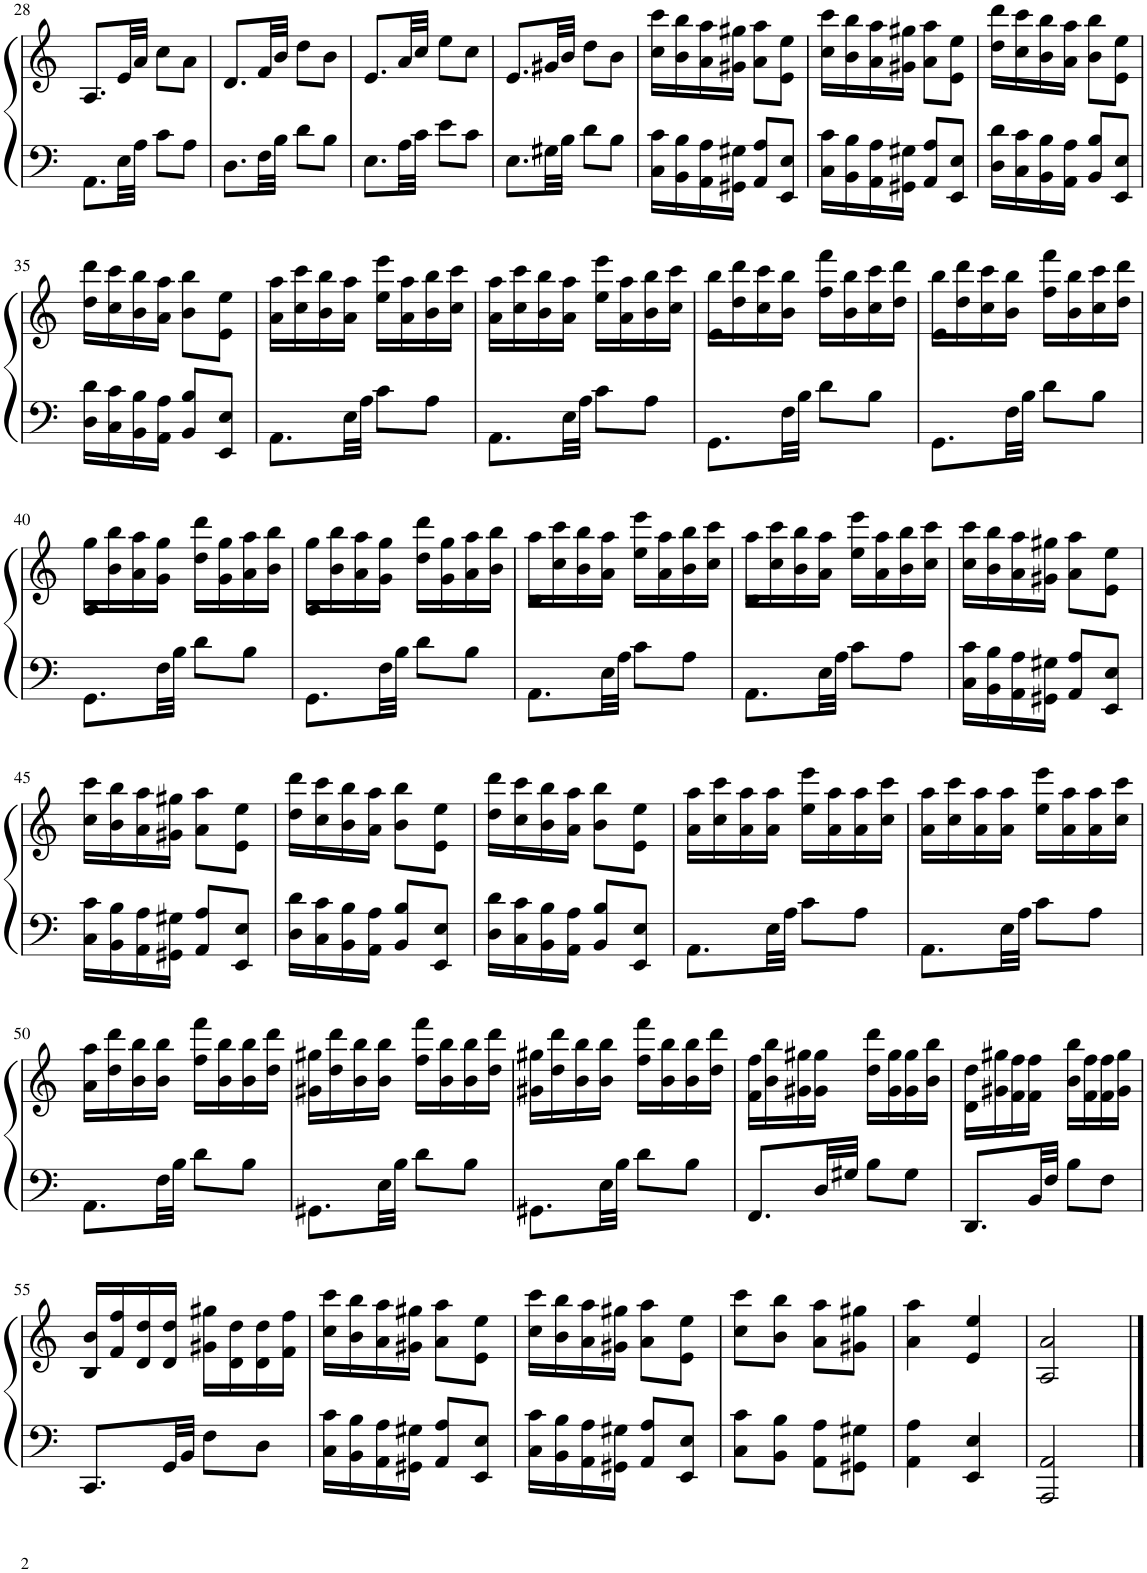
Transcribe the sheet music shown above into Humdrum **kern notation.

**kern	**kern
*part1	*part1
*staff2	*staff1
*I"Piano	*
*I'Pno.	*
!!LO:PB:g=z
*clefF4	*clefG2
*k[]	*k[]
*M2/4	*M2/4
=28	=28
8.AA\L	8.A/L
32E\LL	32e/LL
32A\JJJ	32a/JJJ
8c\L	8cc\L
8A\J	8a\J
=29	=29
8.D\L	8.d/L
32F\LL	32f/LL
32B\JJJ	32b/JJJ
8d\L	8dd\L
8B\J	8b\J
=30	=30
8.E\L	8.e/L
32A\LL	32a/LL
32c\JJJ	32cc/JJJ
8e\L	8ee\L
8c\J	8cc\J
=31	=31
8.E\L	8.e/L
32G#X\LL	32g#X/LL
32B\JJJ	32b/JJJ
8d\L	8dd\L
8B\J	8b\J
=32	=32
16C\ 16c\LL	16cc\ 16ccc\LL
16BB\ 16B\	16b\ 16bb\
16AA\ 16A\	16a\ 16aa\
16GG#X\ 16G#X\JJ	16g#X\ 16gg#X\JJ
8AA/ 8A/L	8a\ 8aa\L
8EE/ 8E/J	8e\ 8ee\J
=33	=33
16C\ 16c\LL	16cc\ 16ccc\LL
16BB\ 16B\	16b\ 16bb\
16AA\ 16A\	16a\ 16aa\
16GG#X\ 16G#X\JJ	16g#X\ 16gg#X\JJ
8AA/ 8A/L	8a\ 8aa\L
8EE/ 8E/J	8e\ 8ee\J
=34	=34
16D\ 16d\LL	16dd\ 16ddd\LL
16C\ 16c\	16cc\ 16ccc\
16BB\ 16B\	16b\ 16bb\
16AA\ 16A\JJ	16a\ 16aa\JJ
8BB/ 8B/L	8b\ 8bb\L
8EE/ 8E/J	8e\ 8ee\J
!!LO:LB:g=z
=35	=35
16D\ 16d\LL	16dd\ 16ddd\LL
16C\ 16c\	16cc\ 16ccc\
16BB\ 16B\	16b\ 16bb\
16AA\ 16A\JJ	16a\ 16aa\JJ
8BB/ 8B/L	8b\ 8bb\L
8EE/ 8E/J	8e\ 8ee\J
=36	=36
8.AA\L	16a\ 16aa\LL
.	16cc\ 16ccc\
.	16b\ 16bb\
32E\LL	16a\ 16aa\JJ
32A\JJJ	.
8c\L	16ee\ 16eee\LL
.	16a\ 16aa\
8A\J	16b\ 16bb\
.	16cc\ 16ccc\JJ
=37	=37
8.AA\L	16a\ 16aa\LL
.	16cc\ 16ccc\
.	16b\ 16bb\
32E\LL	16a\ 16aa\JJ
32A\JJJ	.
8c\L	16ee\ 16eee\LL
.	16a\ 16aa\
8A\J	16b\ 16bb\
.	16cc\ 16ccc\JJ
=38	=38
8.GG\L	16b\ 16bb\LL
.	16dd\ 16ddd\
.	16cc\ 16ccc\
32F\LL	16b\ 16bb\JJ
32B\JJJ	.
8d\L	16ff\ 16fff\LL
.	16b\ 16bb\
8B\J	16cc\ 16ccc\
.	16dd\ 16ddd\JJ
=39	=39
8.GG\L	16b\ 16bb\LL
.	16dd\ 16ddd\
.	16cc\ 16ccc\
32F\LL	16b\ 16bb\JJ
32B\JJJ	.
8d\L	16ff\ 16fff\LL
.	16b\ 16bb\
8B\J	16cc\ 16ccc\
.	16dd\ 16ddd\JJ
!!LO:LB:g=z
=40	=40
8.GG\L	16g\ 16gg\LL
.	16b\ 16bb\
.	16a\ 16aa\
32F\LL	16g\ 16gg\JJ
32B\JJJ	.
8d\L	16dd\ 16ddd\LL
.	16g\ 16gg\
8B\J	16a\ 16aa\
.	16b\ 16bb\JJ
=41	=41
8.GG\L	16g\ 16gg\LL
.	16b\ 16bb\
.	16a\ 16aa\
32F\LL	16g\ 16gg\JJ
32B\JJJ	.
8d\L	16dd\ 16ddd\LL
.	16g\ 16gg\
8B\J	16a\ 16aa\
.	16b\ 16bb\JJ
=42	=42
8.AA\L	16a\ 16aa\LL
.	16cc\ 16ccc\
.	16b\ 16bb\
32E\LL	16a\ 16aa\JJ
32A\JJJ	.
8c\L	16ee\ 16eee\LL
.	16a\ 16aa\
8A\J	16b\ 16bb\
.	16cc\ 16ccc\JJ
=43	=43
8.AA\L	16a\ 16aa\LL
.	16cc\ 16ccc\
.	16b\ 16bb\
32E\LL	16a\ 16aa\JJ
32A\JJJ	.
8c\L	16ee\ 16eee\LL
.	16a\ 16aa\
8A\J	16b\ 16bb\
.	16cc\ 16ccc\JJ
=44	=44
16C\ 16c\LL	16cc\ 16ccc\LL
16BB\ 16B\	16b\ 16bb\
16AA\ 16A\	16a\ 16aa\
16GG#X\ 16G#X\JJ	16g#X\ 16gg#X\JJ
8AA/ 8A/L	8a\ 8aa\L
8EE/ 8E/J	8e\ 8ee\J
!!LO:LB:g=z
=45	=45
16C\ 16c\LL	16cc\ 16ccc\LL
16BB\ 16B\	16b\ 16bb\
16AA\ 16A\	16a\ 16aa\
16GG#X\ 16G#X\JJ	16g#X\ 16gg#X\JJ
8AA/ 8A/L	8a\ 8aa\L
8EE/ 8E/J	8e\ 8ee\J
=46	=46
16D\ 16d\LL	16dd\ 16ddd\LL
16C\ 16c\	16cc\ 16ccc\
16BB\ 16B\	16b\ 16bb\
16AA\ 16A\JJ	16a\ 16aa\JJ
8BB/ 8B/L	8b\ 8bb\L
8EE/ 8E/J	8e\ 8ee\J
=47	=47
16D\ 16d\LL	16dd\ 16ddd\LL
16C\ 16c\	16cc\ 16ccc\
16BB\ 16B\	16b\ 16bb\
16AA\ 16A\JJ	16a\ 16aa\JJ
8BB/ 8B/L	8b\ 8bb\L
8EE/ 8E/J	8e\ 8ee\J
=48	=48
8.AA\L	16a\ 16aa\LL
.	16cc\ 16ccc\
.	16a\ 16aa\
32E\LL	16a\ 16aa\JJ
32A\JJJ	.
8c\L	16ee\ 16eee\LL
.	16a\ 16aa\
8A\J	16a\ 16aa\
.	16cc\ 16ccc\JJ
=49	=49
8.AA\L	16a\ 16aa\LL
.	16cc\ 16ccc\
.	16a\ 16aa\
32E\LL	16a\ 16aa\JJ
32A\JJJ	.
8c\L	16ee\ 16eee\LL
.	16a\ 16aa\
8A\J	16a\ 16aa\
.	16cc\ 16ccc\JJ
!!LO:LB:g=z
=50	=50
8.AA\L	16a\ 16aa\LL
.	16dd\ 16ddd\
.	16b\ 16bb\
32F\LL	16b\ 16bb\JJ
32B\JJJ	.
8d\L	16ff\ 16fff\LL
.	16b\ 16bb\
8B\J	16b\ 16bb\
.	16dd\ 16ddd\JJ
=51	=51
8.GG#X\L	16g#X\ 16gg#X\LL
.	16dd\ 16ddd\
.	16b\ 16bb\
32E\LL	16b\ 16bb\JJ
32B\JJJ	.
8d\L	16ff\ 16fff\LL
.	16b\ 16bb\
8B\J	16b\ 16bb\
.	16dd\ 16ddd\JJ
=52	=52
8.GG#X\L	16g#X\ 16gg#X\LL
.	16dd\ 16ddd\
.	16b\ 16bb\
32E\LL	16b\ 16bb\JJ
32B\JJJ	.
8d\L	16ff\ 16fff\LL
.	16b\ 16bb\
8B\J	16b\ 16bb\
.	16dd\ 16ddd\JJ
=53	=53
8.FF/L	16f\ 16ff\LL
.	16b\ 16bb\
.	16g#X\ 16gg#X\
32D/LL	16g#\ 16gg#\JJ
32G#X/JJJ	.
8B\L	16dd\ 16ddd\LL
.	16g#\ 16gg#\
8G#\J	16g#\ 16gg#\
.	16b\ 16bb\JJ
=54	=54
8.DD/L	16d\ 16dd\LL
.	16g#X\ 16gg#X\
.	16f\ 16ff\
32BB/LL	16f\ 16ff\JJ
32F/JJJ	.
8B\L	16b\ 16bb\LL
.	16f\ 16ff\
8F\J	16f\ 16ff\
.	16g#\ 16gg#\JJ
!!LO:LB:g=z
=55	=55
8.CC/L	16B/ 16b/LL
.	16f/ 16ff/
.	16d/ 16dd/
32GG/LL	16d/ 16dd/JJ
32BB/JJJ	.
8F\L	16g#X\ 16gg#X\LL
.	16d\ 16dd\
8D\J	16d\ 16dd\
.	16f\ 16ff\JJ
=56	=56
16C\ 16c\LL	16cc\ 16ccc\LL
16BB\ 16B\	16b\ 16bb\
16AA\ 16A\	16a\ 16aa\
16GG#X\ 16G#X\JJ	16g#X\ 16gg#X\JJ
8AA/ 8A/L	8a\ 8aa\L
8EE/ 8E/J	8e\ 8ee\J
=57	=57
16C\ 16c\LL	16cc\ 16ccc\LL
16BB\ 16B\	16b\ 16bb\
16AA\ 16A\	16a\ 16aa\
16GG#X\ 16G#X\JJ	16g#X\ 16gg#X\JJ
8AA/ 8A/L	8a\ 8aa\L
8EE/ 8E/J	8e\ 8ee\J
=58	=58
8C\ 8c\L	8cc\ 8ccc\L
8BB\ 8B\J	8b\ 8bb\J
8AA\ 8A\L	8a\ 8aa\L
8GG#X\ 8G#X\J	8g#X\ 8gg#X\J
=59	=59
4AA\ 4A\	4a\ 4aa\
4EE/ 4E/	4e/ 4ee/
=60	=60
2AAA/ 2AA/	2A/ 2a/
==	==
*-	*-
